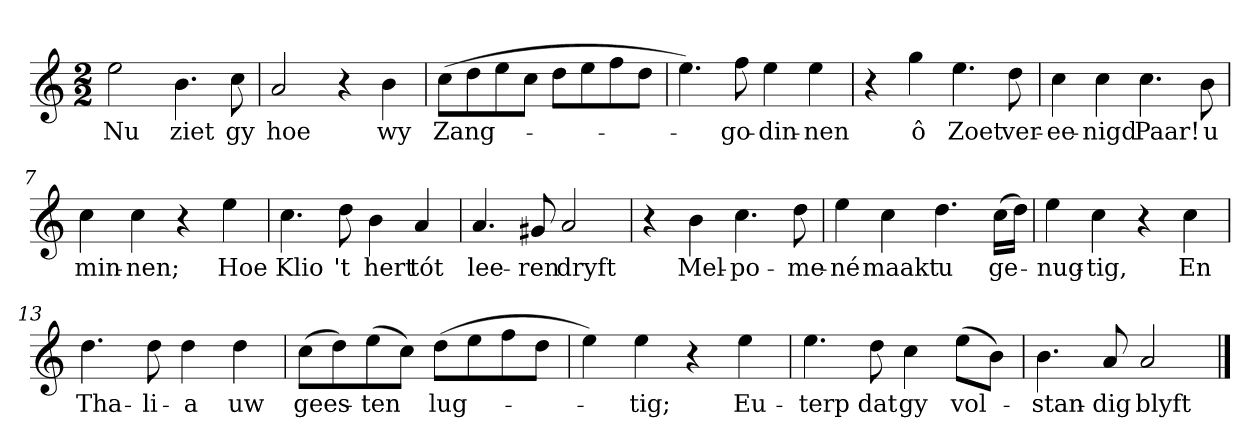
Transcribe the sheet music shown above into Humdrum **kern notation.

**kern	**text
*part1	*part1
*staff1	*staff1
*clefG2	*
*k[]	*
*a:	*
*M2/2	*
*MM120	*
=1	=1
2ee	Nu
4.b	ziet
8cc	gy
=2	=2
2a	hoe
4r	.
4b	wy
=3	=3
(8cc\L	Zang-
8dd\	.
8ee\	.
8cc\J	.
8dd\L	.
8ee\	.
8ff\	.
8dd\J	.
=4	=4
4.ee)	.
8ff	-go-
4ee	-din-
4ee	-nen
=5	=5
4r	.
4gg	ô
4.ee	Zoet
8dd	ver-
=6	=6
4cc	-ee-
4cc	-nigd
4.cc	Paar!
8b	u
=7	=7
4cc	min-
4cc	-nen;
4r	.
4ee	Hoe
=8	=8
4.cc	Klio
8dd	't
4b	hert
4a	tót
=9	=9
4.a	lee-
8g#X	-ren
2a	dryft
=10	=10
4r	.
4b	Mel-
4.cc	-po-
8dd	-me-
=11	=11
4ee	-né
4cc	maakt
4.dd	u
(16cc\LL	ge-
16dd\JJ)	.
=12	=12
4ee	-nug-
4cc	-tig,
4r	.
4cc	En
=13	=13
4.dd	Tha-
8dd	-li-
4dd	-a
4dd	uw
=14	=14
(8cc\L	gees-
8dd\)	.
(8ee\	-ten
8cc\J)	.
(8dd\L	lug-
8ee\	.
8ff\	.
8dd\J	.
=15	=15
4ee)	.
4ee	-tig;
4r	.
4ee	Eu-
=16	=16
4.ee	-terp
8dd	dat
4cc	gy
(8ee\L	vol-
8b\J)	.
=17	=17
4.b	-stan-
8a	-dig
2a	blyft
==	==
*-	*-
